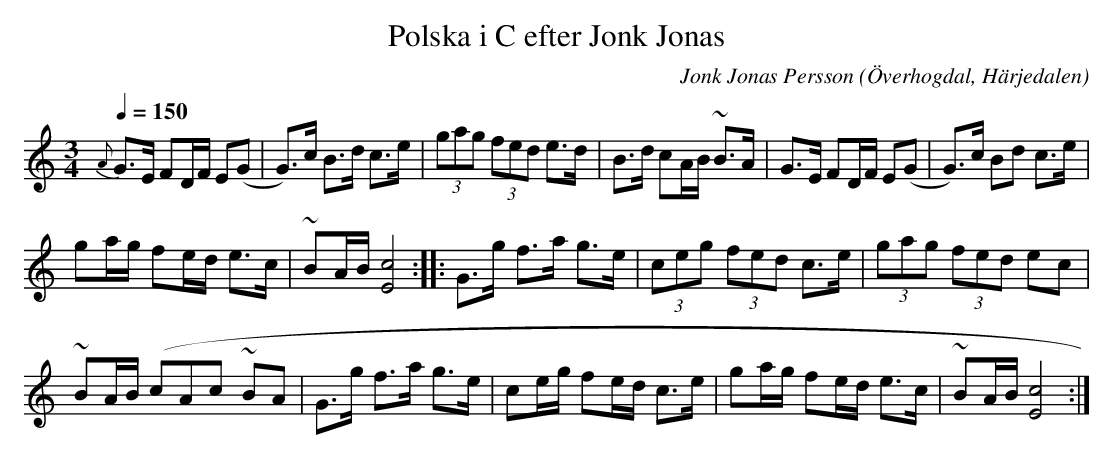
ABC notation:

X:1
T:Polska i C efter Jonk Jonas
O:Överhogdal, Härjedalen
Q:1/4=150
M:3/4
C:Jonk Jonas Persson
K:C
{A} G>E FD/2F/2 E(G | G)>c B>d c>e | (3gag (3fed e>d | B>d cA/2B/2 ~B>A | G>E FD/2F/2 E(G | G)>c Bd c>e |
ga/2g/2 fe/2d/2 e>c | ~BA/2B/2 [c4E4] :: G>g f>a g>e | (3ceg (3fed c>e | (3gag (3fed ec |
~BA/2B/2 (cAc ~BA | G>g f>a g>e | ce/2g/2 fe/2d/2 c>e | ga/2g/2 fe/2d/2 e>c | ~BA/2B/2 [c4E4]:|
